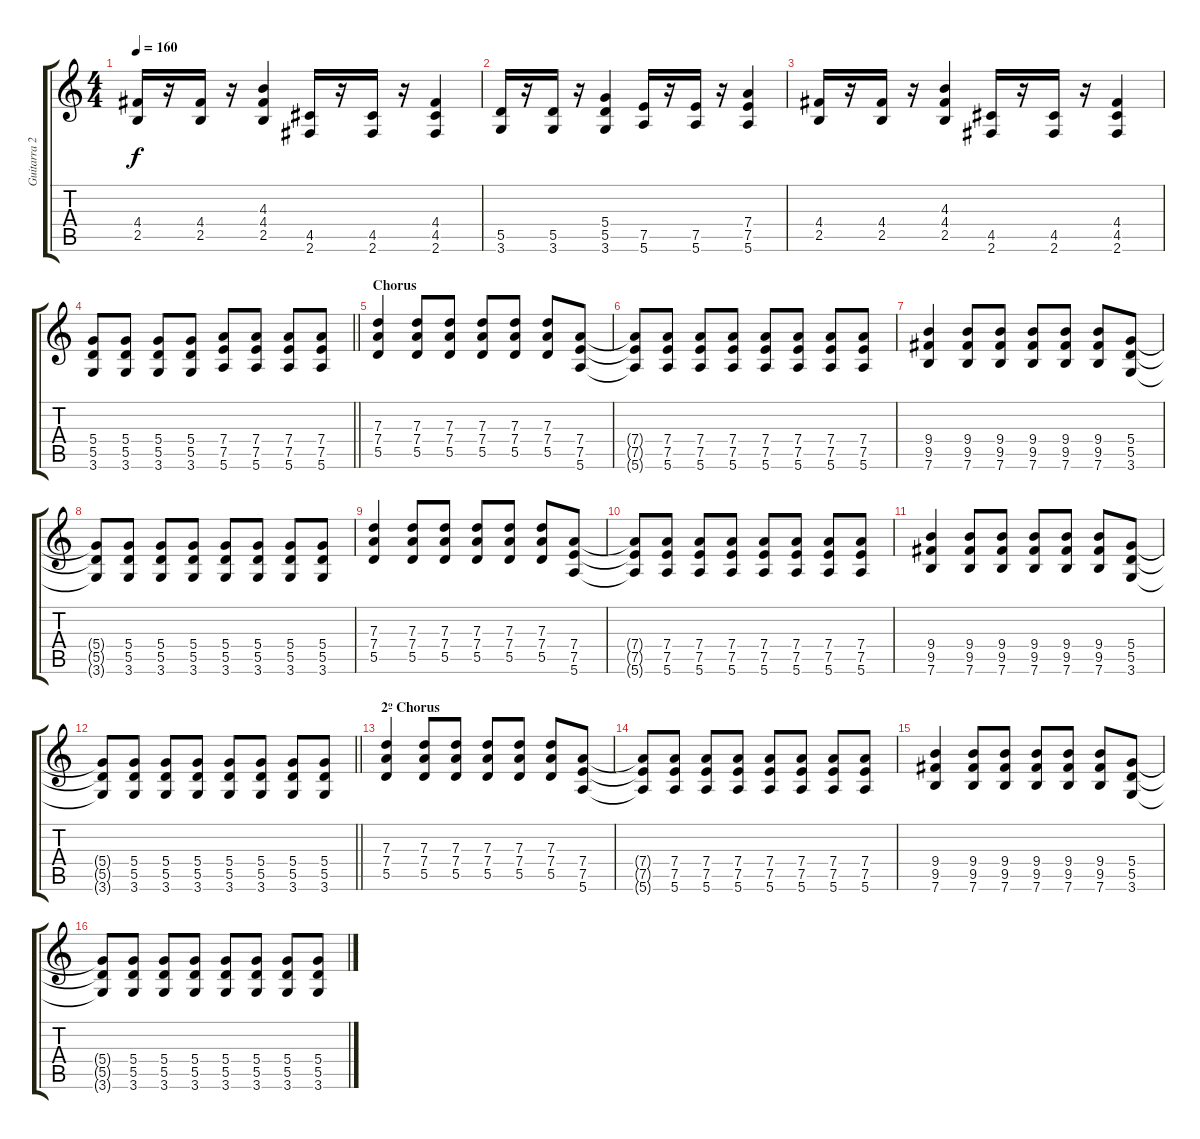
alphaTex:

\track ("Guitarra 2 - Erik" "Guitarra 2") {instrument distortionguitar}
\staff {score tabs}
\tuning (E4 B3 G3 D3 A2 E2) {hide}
\ts (4 4)
\tempo 160
\clef g2
\ks c
(4.4 2.5).16{dy f} r.16 (4.4 2.5).16 r.16 (4.3 4.4 2.5).4 (4.5 2.6).16 r.16 (4.5 2.6).16 r.16 (4.4 4.5 2.6).4 |
(5.5 3.6).16 r.16 (5.5 3.6).16 r.16 (5.4 5.5 3.6).4 (7.5 5.6).16 r.16 (7.5 5.6).16 r.16 (7.4 7.5 5.6).4 |
(4.4 2.5).16 r.16 (4.4 2.5).16 r.16 (4.3 4.4 2.5).4 (4.5 2.6).16 r.16 (4.5 2.6).16 r.16 (4.4 4.5 2.6).4 |
\barLineRight lightlight
(5.4 5.5 3.6).8 (5.4 5.5 3.6).8 (5.4 5.5 3.6).8 (5.4 5.5 3.6).8 (7.4 7.5 5.6).8 (7.4 7.5 5.6).8 (7.4 7.5 5.6).8 (7.4 7.5 5.6).8 |
\section ("" "Chorus")
(7.3 7.4 5.5).4 (7.3 7.4 5.5).8 (7.3 7.4 5.5).8 (7.3 7.4 5.5).8 (7.3 7.4 5.5).8 (7.3 7.4 5.5).8 (7.4 7.5 5.6).8 |
(7.4{t} 7.5{t} 5.6{t}).8 (7.4 7.5 5.6).8 (7.4 7.5 5.6).8 (7.4 7.5 5.6).8 (7.4 7.5 5.6).8 (7.4 7.5 5.6).8 (7.4 7.5 5.6).8 (7.4 7.5 5.6).8 |
(9.4 9.5 7.6).4 (9.4 9.5 7.6).8 (9.4 9.5 7.6).8 (9.4 9.5 7.6).8 (9.4 9.5 7.6).8 (9.4 9.5 7.6).8 (5.4 5.5 3.6).8 |
(5.4{t} 5.5{t} 3.6{t}).8 (5.4 5.5 3.6).8 (5.4 5.5 3.6).8 (5.4 5.5 3.6).8 (5.4 5.5 3.6).8 (5.4 5.5 3.6).8 (5.4 5.5 3.6).8 (5.4 5.5 3.6).8 |
(7.3 7.4 5.5).4 (7.3 7.4 5.5).8 (7.3 7.4 5.5).8 (7.3 7.4 5.5).8 (7.3 7.4 5.5).8 (7.3 7.4 5.5).8 (7.4 7.5 5.6).8 |
(7.4{t} 7.5{t} 5.6{t}).8 (7.4 7.5 5.6).8 (7.4 7.5 5.6).8 (7.4 7.5 5.6).8 (7.4 7.5 5.6).8 (7.4 7.5 5.6).8 (7.4 7.5 5.6).8 (7.4 7.5 5.6).8 |
(9.4 9.5 7.6).4 (9.4 9.5 7.6).8 (9.4 9.5 7.6).8 (9.4 9.5 7.6).8 (9.4 9.5 7.6).8 (9.4 9.5 7.6).8 (5.4 5.5 3.6).8 |
\barLineRight lightlight
(5.4{t} 5.5{t} 3.6{t}).8 (5.4 5.5 3.6).8 (5.4 5.5 3.6).8 (5.4 5.5 3.6).8 (5.4 5.5 3.6).8 (5.4 5.5 3.6).8 (5.4 5.5 3.6).8 (5.4 5.5 3.6).8 |
\section ("" "2º Chorus")
(7.3 7.4 5.5).4 (7.3 7.4 5.5).8 (7.3 7.4 5.5).8 (7.3 7.4 5.5).8 (7.3 7.4 5.5).8 (7.3 7.4 5.5).8 (7.4 7.5 5.6).8 |
(7.4{t} 7.5{t} 5.6{t}).8 (7.4 7.5 5.6).8 (7.4 7.5 5.6).8 (7.4 7.5 5.6).8 (7.4 7.5 5.6).8 (7.4 7.5 5.6).8 (7.4 7.5 5.6).8 (7.4 7.5 5.6).8 |
(9.4 9.5 7.6).4 (9.4 9.5 7.6).8 (9.4 9.5 7.6).8 (9.4 9.5 7.6).8 (9.4 9.5 7.6).8 (9.4 9.5 7.6).8 (5.4 5.5 3.6).8 |
(5.4{t} 5.5{t} 3.6{t}).8 (5.4 5.5 3.6).8 (5.4 5.5 3.6).8 (5.4 5.5 3.6).8 (5.4 5.5 3.6).8 (5.4 5.5 3.6).8 (5.4 5.5 3.6).8 (5.4 5.5 3.6).8
